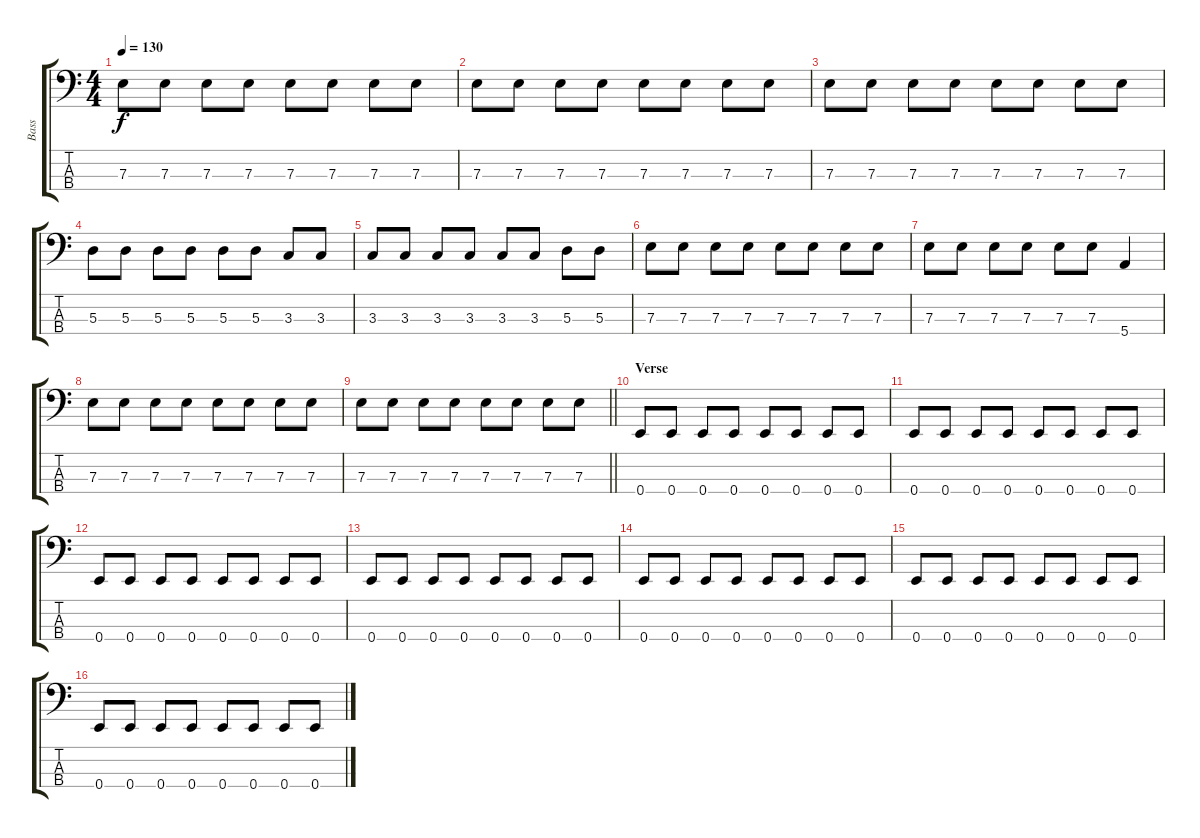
\track ("Bass" "Bass") {instrument electricbassfinger}
\staff {score tabs}
\tuning (G2 D2 A1 E1) {hide}
\ts (4 4)
\tempo 130
\clef f4
\ks c
7.3.8{dy f} 7.3.8 7.3.8 7.3.8 7.3.8 7.3.8 7.3.8 7.3.8 |
7.3.8 7.3.8 7.3.8 7.3.8 7.3.8 7.3.8 7.3.8 7.3.8 |
7.3.8 7.3.8 7.3.8 7.3.8 7.3.8 7.3.8 7.3.8 7.3.8 |
5.3.8 5.3.8 5.3.8 5.3.8 5.3.8 5.3.8 3.3.8 3.3.8 |
3.3.8 3.3.8 3.3.8 3.3.8 3.3.8 3.3.8 5.3.8 5.3.8 |
7.3.8 7.3.8 7.3.8 7.3.8 7.3.8 7.3.8 7.3.8 7.3.8 |
7.3.8 7.3.8 7.3.8 7.3.8 7.3.8 7.3.8 5.4.4 |
7.3.8 7.3.8 7.3.8 7.3.8 7.3.8 7.3.8 7.3.8 7.3.8 |
\barLineRight lightlight
7.3.8 7.3.8 7.3.8 7.3.8 7.3.8 7.3.8 7.3.8 7.3.8 |
\section ("" "Verse")
0.4.8 0.4.8 0.4.8 0.4.8 0.4.8 0.4.8 0.4.8 0.4.8 |
0.4.8 0.4.8 0.4.8 0.4.8 0.4.8 0.4.8 0.4.8 0.4.8 |
0.4.8 0.4.8 0.4.8 0.4.8 0.4.8 0.4.8 0.4.8 0.4.8 |
0.4.8 0.4.8 0.4.8 0.4.8 0.4.8 0.4.8 0.4.8 0.4.8 |
0.4.8 0.4.8 0.4.8 0.4.8 0.4.8 0.4.8 0.4.8 0.4.8 |
0.4.8 0.4.8 0.4.8 0.4.8 0.4.8 0.4.8 0.4.8 0.4.8 |
0.4.8 0.4.8 0.4.8 0.4.8 0.4.8 0.4.8 0.4.8 0.4.8
